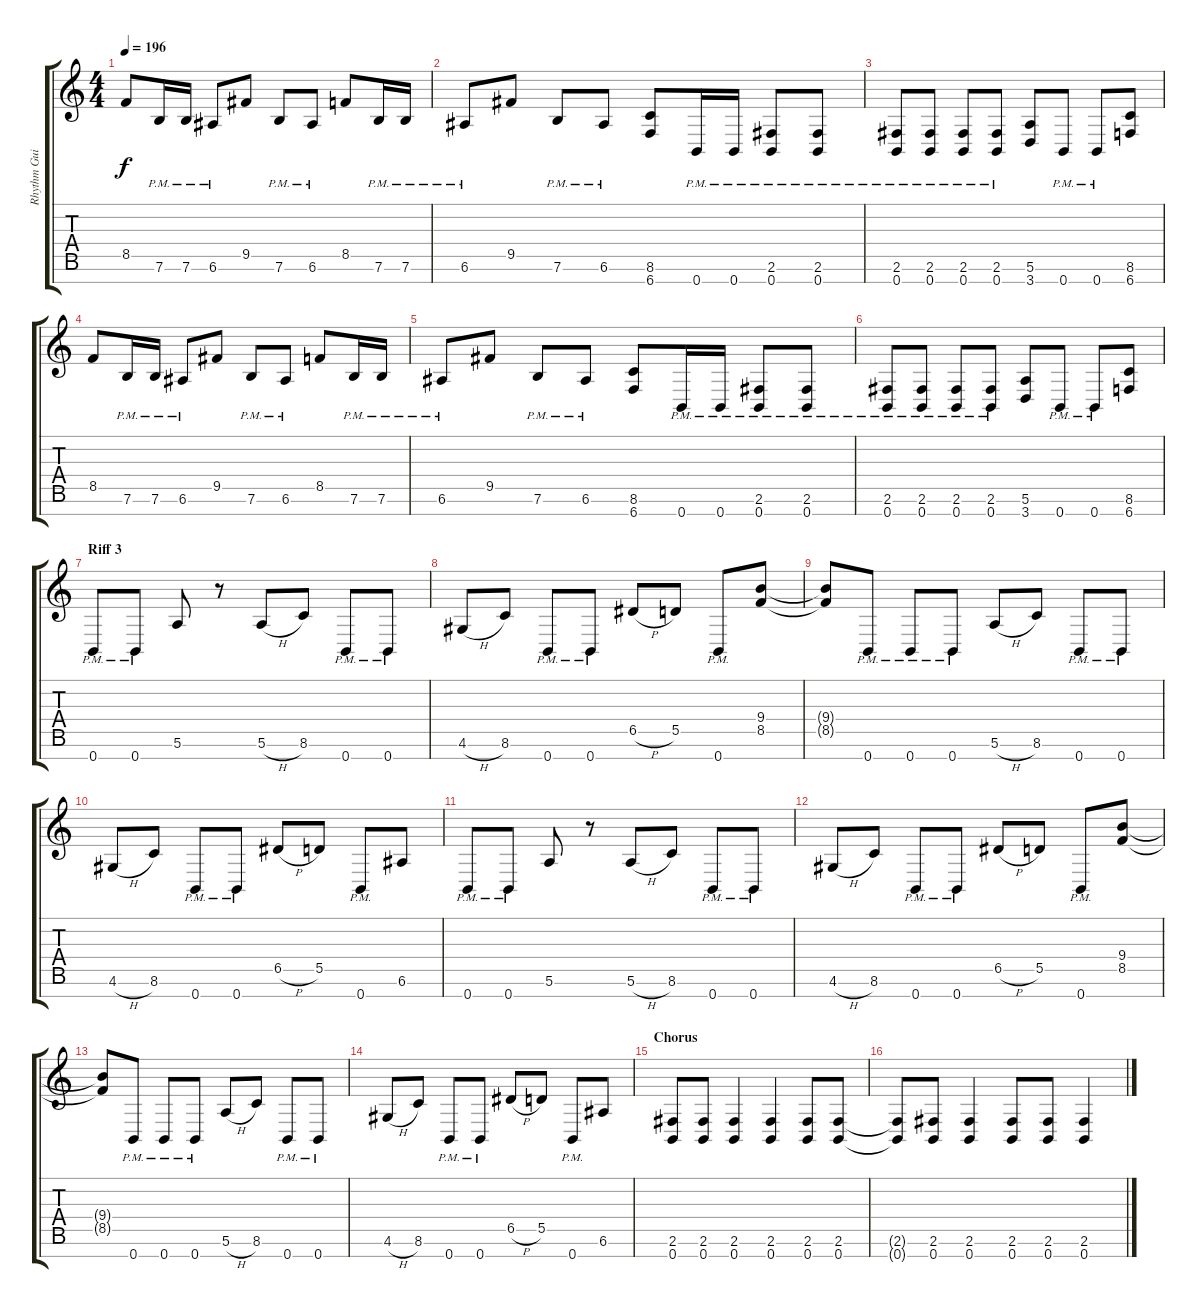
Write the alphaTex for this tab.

\track ("Rhythm Guitar R" "Rhythm Gui") {instrument distortionguitar}
\staff {score tabs}
\tuning (E4 B3 G3 D3 A2 E2 B1) {hide}
\ts (4 4)
\tempo 196
\clef g2
\ks c
8.5.8{dy f} 7.6{pm}.16 7.6{pm}.16 6.6{pm}.8 9.5.8 7.6{pm}.8 6.6{pm}.8 8.5.8 7.6{pm}.16 7.6{pm}.16 |
6.6{pm}.8 9.5.8 7.6{pm}.8 6.6{pm}.8 (8.6 6.7).8 0.7{pm}.16 0.7{pm}.16 (2.6{pm} 0.7{pm}).8 (2.6{pm} 0.7{pm}).8 |
(2.6{pm} 0.7{pm}).8 (2.6{pm} 0.7{pm}).8 (2.6{pm} 0.7{pm}).8 (2.6{pm} 0.7{pm}).8 (5.6 3.7).8 0.7{pm}.8 0.7{pm}.8 (8.6 6.7).8 |
8.5.8 7.6{pm}.16 7.6{pm}.16 6.6{pm}.8 9.5.8 7.6{pm}.8 6.6{pm}.8 8.5.8 7.6{pm}.16 7.6{pm}.16 |
6.6{pm}.8 9.5.8 7.6{pm}.8 6.6{pm}.8 (8.6 6.7).8 0.7{pm}.16 0.7{pm}.16 (2.6{pm} 0.7{pm}).8 (2.6{pm} 0.7{pm}).8 |
(2.6{pm} 0.7{pm}).8 (2.6{pm} 0.7{pm}).8 (2.6{pm} 0.7{pm}).8 (2.6{pm} 0.7{pm}).8 (5.6 3.7).8 0.7{pm}.8 0.7{pm}.8 (8.6 6.7).8 |
\section ("" "Riff 3")
0.7{pm}.8 0.7{pm}.8 5.6.8 r.8 5.6{h}.8 8.6.8 0.7{pm}.8 0.7{pm}.8 |
4.6{h}.8 8.6.8 0.7{pm}.8 0.7{pm}.8 6.5{h}.8 5.5.8 0.7{pm}.8 (9.4 8.5).8 |
(9.4{t} 8.5{t}).8 0.7{pm}.8 0.7{pm}.8 0.7{pm}.8 5.6{h}.8 8.6.8 0.7{pm}.8 0.7{pm}.8 |
4.6{h}.8 8.6.8 0.7{pm}.8 0.7{pm}.8 6.5{h}.8 5.5.8 0.7{pm}.8 6.6.8 |
0.7{pm}.8 0.7{pm}.8 5.6.8 r.8 5.6{h}.8 8.6.8 0.7{pm}.8 0.7{pm}.8 |
4.6{h}.8 8.6.8 0.7{pm}.8 0.7{pm}.8 6.5{h}.8 5.5.8 0.7{pm}.8 (9.4 8.5).8 |
(9.4{t} 8.5{t}).8 0.7{pm}.8 0.7{pm}.8 0.7{pm}.8 5.6{h}.8 8.6.8 0.7{pm}.8 0.7{pm}.8 |
4.6{h}.8 8.6.8 0.7{pm}.8 0.7{pm}.8 6.5{h}.8 5.5.8 0.7{pm}.8 6.6.8 |
\section ("" "Chorus")
(2.6 0.7).8 (2.6 0.7).8 (2.6 0.7).4 (2.6 0.7).4 (2.6 0.7).8 (2.6 0.7).8 |
(2.6{t} 0.7{t}).8 (2.6 0.7).8 (2.6 0.7).4 (2.6 0.7).8 (2.6 0.7).8 (2.6 0.7).4
